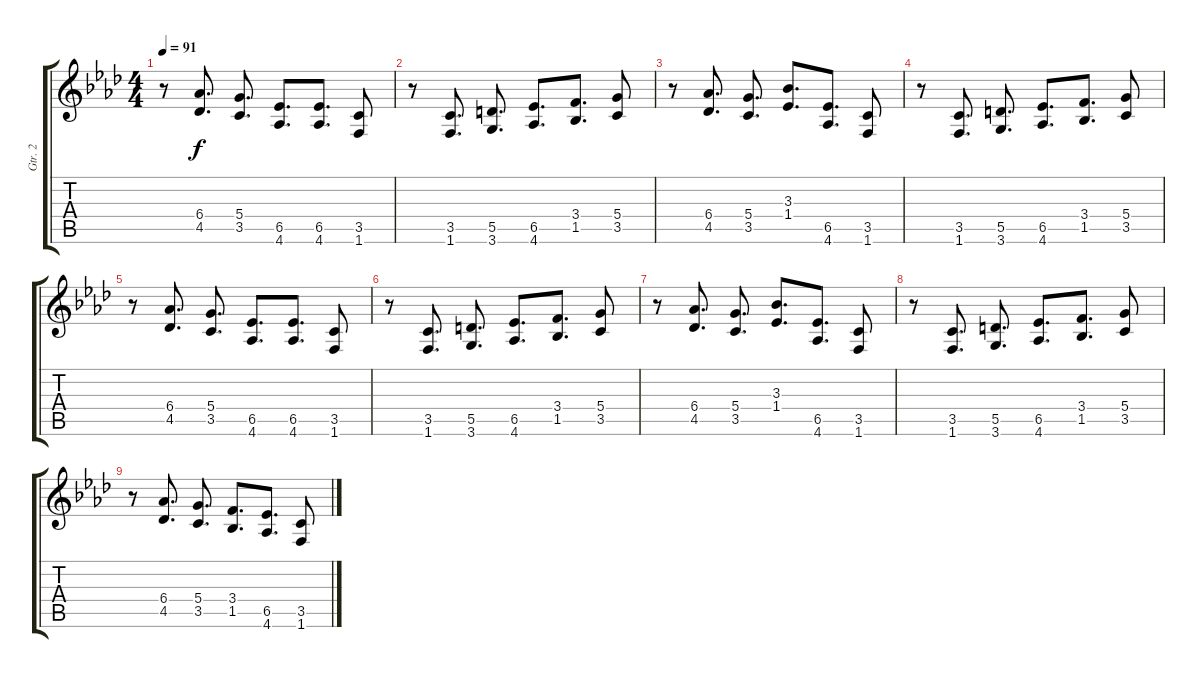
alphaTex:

\track ("Gtr. 2" "Gtr. 2") {instrument distortionguitar}
\staff {score tabs}
\tuning (E4 B3 G3 D3 A2 E2) {hide}
\ts (4 4)
\tempo 91
\clef g2
\ks fminor
r.8{dy f} (6.4 4.5).8{d} (5.4 3.5).8{d} (6.5 4.6).8{d} (6.5 4.6).8{d} (3.5 1.6).8 |
r.8 (3.5 1.6).8{d} (5.5 3.6).8{d} (6.5 4.6).8{d} (3.4 1.5).8{d} (5.4 3.5).8 |
r.8 (6.4 4.5).8{d} (5.4 3.5).8{d} (3.3 1.4).8{d} (6.5 4.6).8{d} (3.5 1.6).8 |
r.8 (3.5 1.6).8{d} (5.5 3.6).8{d} (6.5 4.6).8{d} (3.4 1.5).8{d} (5.4 3.5).8 |
r.8 (6.4 4.5).8{d} (5.4 3.5).8{d} (6.5 4.6).8{d} (6.5 4.6).8{d} (3.5 1.6).8 |
r.8 (3.5 1.6).8{d} (5.5 3.6).8{d} (6.5 4.6).8{d} (3.4 1.5).8{d} (5.4 3.5).8 |
r.8 (6.4 4.5).8{d} (5.4 3.5).8{d} (3.3 1.4).8{d} (6.5 4.6).8{d} (3.5 1.6).8 |
r.8 (3.5 1.6).8{d} (5.5 3.6).8{d} (6.5 4.6).8{d} (3.4 1.5).8{d} (5.4 3.5).8 |
r.8 (6.4 4.5).8{d} (5.4 3.5).8{d} (3.4 1.5).8{d} (6.5 4.6).8{d} (3.5 1.6).8
